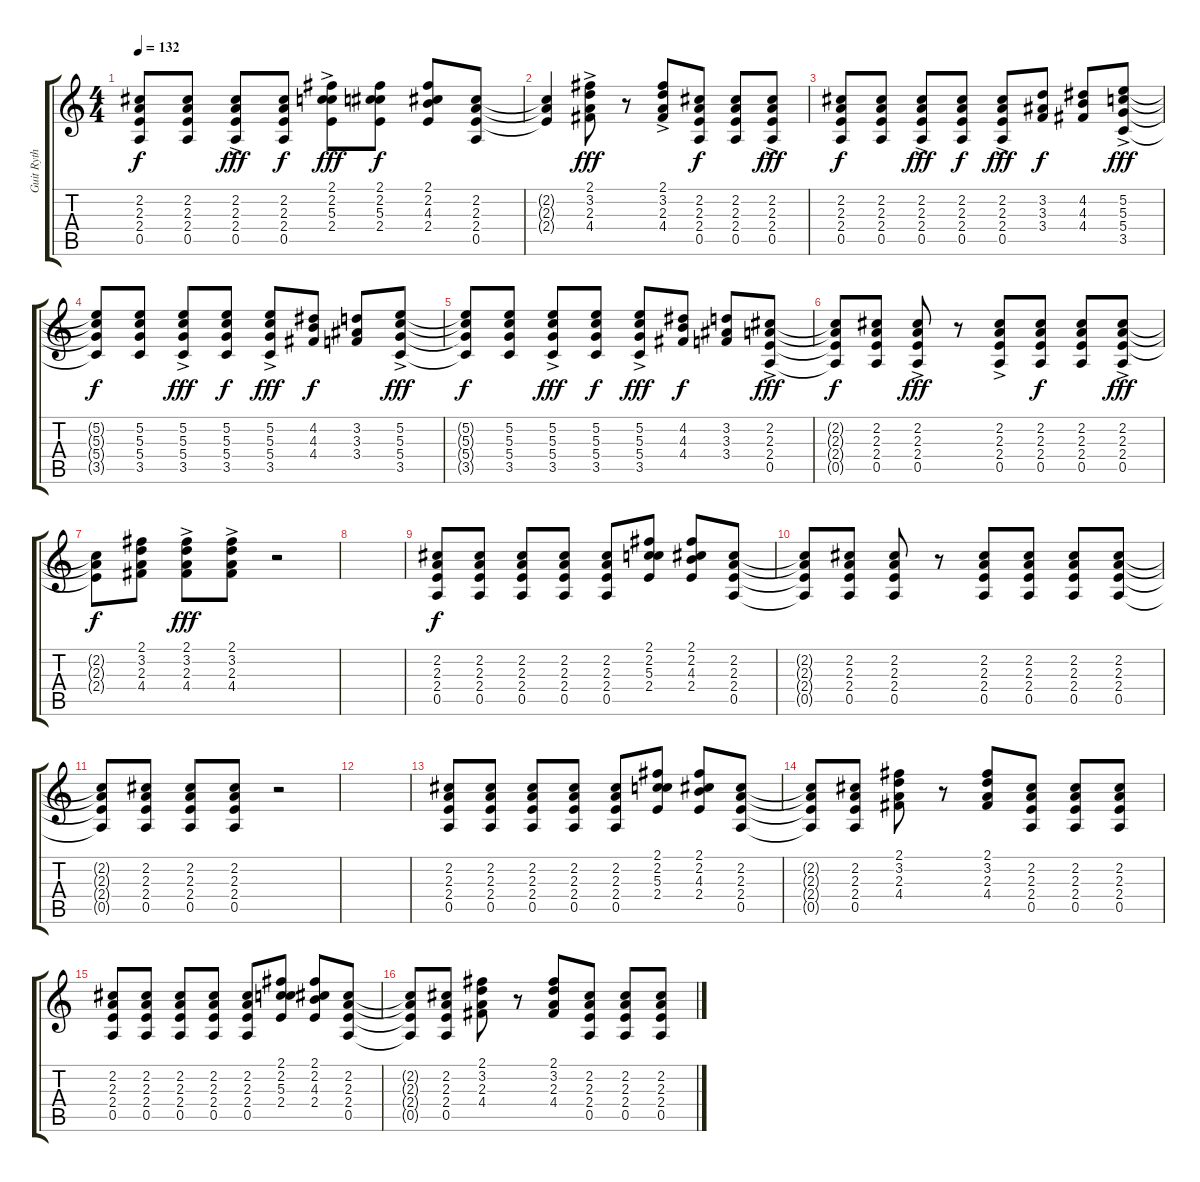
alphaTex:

\track ("Guit Ryth" "Guit Ryth") {instrument electricguitarmuted}
\staff {score tabs}
\tuning (E4 B3 G3 D3 A2 E2) {hide}
\ts (4 4)
\tempo 132
\clef g2
\ks c
(2.2{t} 2.3{t} 2.4{t} 0.5{t}).8{dy f} (2.2 2.3 2.4 0.5).8 (2.2{ac} 2.3{ac} 2.4{ac} 0.5).8{dy fff} (2.2 2.3 2.4 0.5).8{dy f} (2.1{ac} 2.2{ac} 5.3{ac} 2.4{ac}).8{dy fff} (2.1 2.2 5.3 2.4).8{dy f} (2.1 2.2 4.3 2.4).8 (2.2 2.3 2.4 0.5).8 |
(2.2{t} 2.3{t} 2.4{t}).4 (2.1{ac} 3.2{ac} 2.3{ac} 4.4{ac}).8{dy fff} r.8 (2.1{ac} 3.2{ac} 2.3{ac} 4.4{ac}).8 (2.2 2.3 2.4 0.5).8{dy f} (2.2 2.3 2.4 0.5).8 (2.2{ac} 2.3{ac} 2.4{ac} 0.5{ac}).8{dy fff} |
(2.2 2.3 2.4 0.5).8{dy f} (2.2 2.3 2.4 0.5).8 (2.2{ac} 2.3{ac} 2.4{ac} 0.5{ac}).8{dy fff} (2.2 2.3 2.4 0.5).8{dy f} (2.2{ac} 2.3{ac} 2.4{ac} 0.5{ac}).8{dy fff} (3.2 3.3 3.4).8{dy f} (4.2 4.3 4.4).8 (5.2{ac} 5.3{ac} 5.4{ac} 3.5{ac}).8{dy fff} |
(5.2{t} 5.3{t} 5.4{t} 3.5{t}).8{dy f} (5.2 5.3 5.4 3.5).8 (5.2{ac} 5.3{ac} 5.4{ac} 3.5{ac}).8{dy fff} (5.2 5.3 5.4 3.5).8{dy f} (5.2{ac} 5.3{ac} 5.4{ac} 3.5{ac}).8{dy fff} (4.2 4.3 4.4).8{dy f} (3.2 3.3 3.4).8 (5.2{ac} 5.3{ac} 5.4{ac} 3.5{ac}).8{dy fff} |
(5.2{t} 5.3{t} 5.4{t} 3.5{t}).8{dy f} (5.2 5.3 5.4 3.5).8 (5.2{ac} 5.3{ac} 5.4{ac} 3.5{ac}).8{dy fff} (5.2 5.3 5.4 3.5).8{dy f} (5.2{ac} 5.3{ac} 5.4{ac} 3.5{ac}).8{dy fff} (4.2 4.3 4.4).8{dy f} (3.2 3.3 3.4).8 (2.2{ac} 2.3{ac} 2.4{ac} 0.5{ac}).8{dy fff} |
(2.2{t} 2.3{t} 2.4{t} 0.5{t}).8{dy f} (2.2 2.3 2.4 0.5).8 (2.2{ac} 2.3{ac} 2.4{ac} 0.5{ac}).8{dy fff} r.8 (2.2{ac} 2.3{ac} 2.4{ac} 0.5{ac}).8 (2.2 2.3 2.4 0.5).8{dy f} (2.2 2.3 2.4 0.5).8 (2.2{ac} 2.3{ac} 2.4{ac} 0.5{ac}).8{dy fff} |
(2.2{t} 2.3{t} 2.4{t}).8{dy f} (2.1 3.2 2.3 4.4).8 (2.1{ac} 3.2{ac} 2.3{ac} 4.4{ac}).8{dy fff} (2.1{ac} 3.2{ac} 2.3{ac} 4.4{ac}).8 r.2 |
|
(2.2 2.3 2.4 0.5).8{dy f} (2.2 2.3 2.4 0.5).8 (2.2 2.3 2.4 0.5).8 (2.2 2.3 2.4 0.5).8 (2.2 2.3 2.4 0.5).8 (2.1 2.2 5.3 2.4).8 (2.1 2.2 4.3 2.4).8 (2.2 2.3 2.4 0.5).8 |
(2.2{t} 2.3{t} 2.4{t} 0.5{t}).8 (2.2 2.3 2.4 0.5).8 (2.2 2.3 2.4 0.5).8 r.8 (2.2 2.3 2.4 0.5).8 (2.2 2.3 2.4 0.5).8 (2.2 2.3 2.4 0.5).8 (2.2 2.3 2.4 0.5).8 |
(2.2{t} 2.3{t} 2.4{t} 0.5{t}).8 (2.2 2.3 2.4 0.5).8 (2.2 2.3 2.4 0.5).8 (2.2 2.3 2.4 0.5).8 r.2 |
|
(2.2 2.3 2.4 0.5).8 (2.2 2.3 2.4 0.5).8 (2.2 2.3 2.4 0.5).8 (2.2 2.3 2.4 0.5).8 (2.2 2.3 2.4 0.5).8 (2.1 2.2 5.3 2.4).8 (2.1 2.2 4.3 2.4).8 (2.2 2.3 2.4 0.5).8 |
(2.2{t} 2.3{t} 2.4{t} 0.5{t}).8 (2.2 2.3 2.4 0.5).8 (2.1 3.2 2.3 4.4).8 r.8 (2.1 3.2 2.3 4.4).8 (2.2 2.3 2.4 0.5).8 (2.2 2.3 2.4 0.5).8 (2.2 2.3 2.4 0.5).8 |
(2.2 2.3 2.4 0.5).8 (2.2 2.3 2.4 0.5).8 (2.2 2.3 2.4 0.5).8 (2.2 2.3 2.4 0.5).8 (2.2 2.3 2.4 0.5).8 (2.1 2.2 5.3 2.4).8 (2.1 2.2 4.3 2.4).8 (2.2 2.3 2.4 0.5).8 |
(2.2{t} 2.3{t} 2.4{t} 0.5{t}).8 (2.2 2.3 2.4 0.5).8 (2.1 3.2 2.3 4.4).8 r.8 (2.1 3.2 2.3 4.4).8 (2.2 2.3 2.4 0.5).8 (2.2 2.3 2.4 0.5).8 (2.2 2.3 2.4 0.5).8
